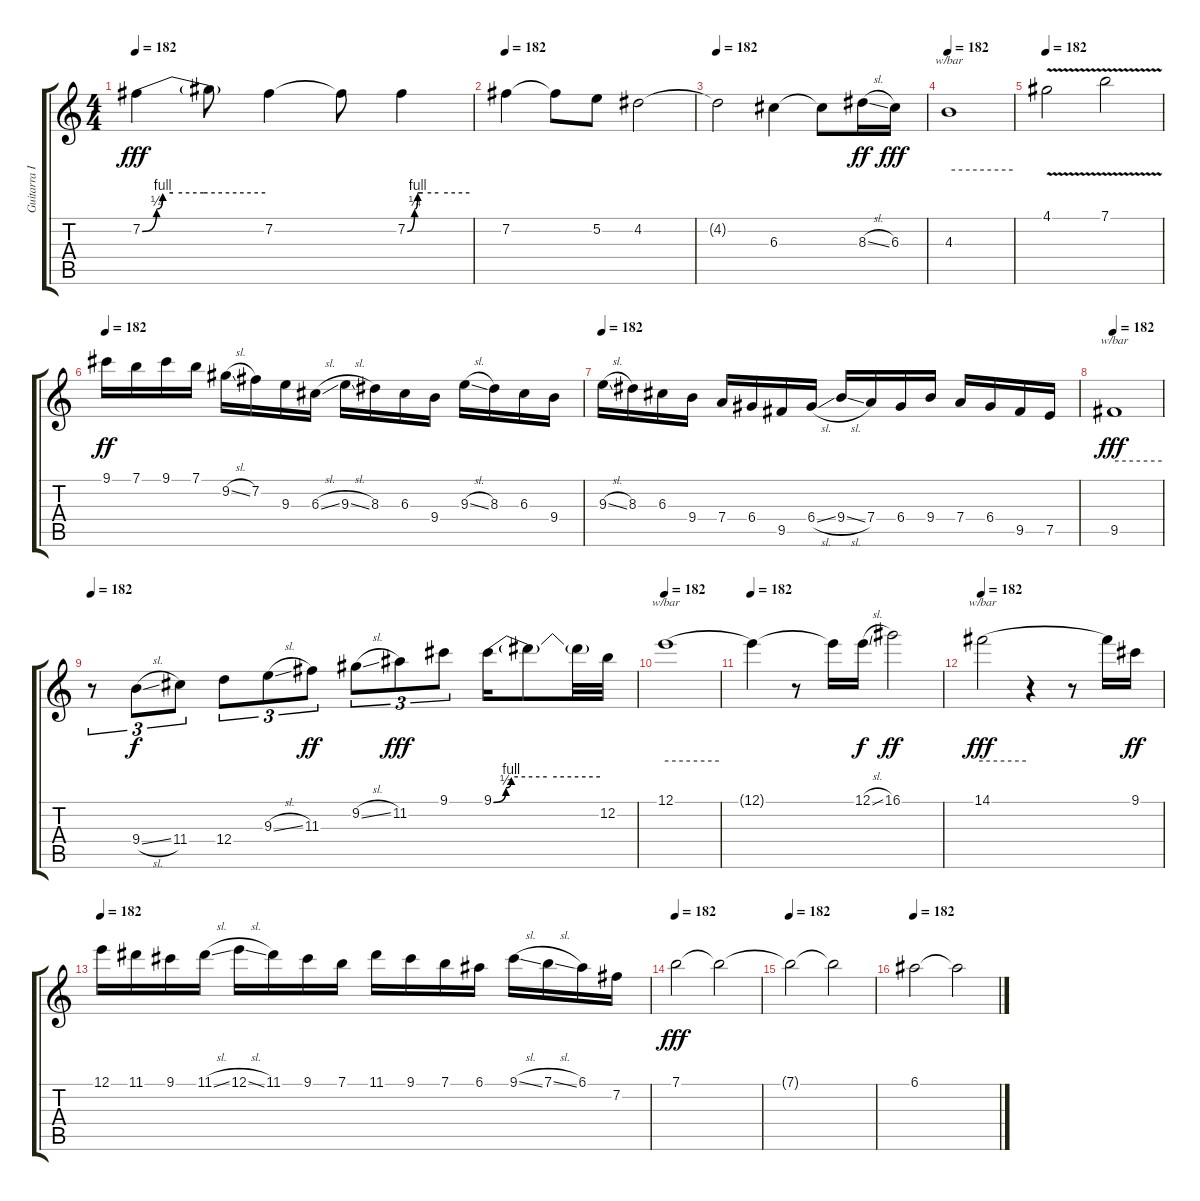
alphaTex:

\track ("Guitarra I" "Guitarra I") {instrument overdrivenguitar}
\staff {score tabs}
\tuning (E4 B3 G3 D3 A2 E2) {hide}
\ts (4 4)
\tempo 182
\clef g2
\ks c
7.2{be (custom 0 0 7 1 10 4 15 4 30 4 60 4)}.4{dy fff} 7.2{t}.8 7.2.4 7.2{t}.8 7.2{be (custom 0 0 7 1 10 4 15 4 30 4 60 4)}.4 |
\tempo 182
7.2.4 7.2{t}.8 5.2.8 4.2.2 |
\tempo 182
4.2{t}.2 6.3.4 6.3{t}.8 8.3{sl}.16{dy ff} 6.3.16{dy fff} |
\tempo 182
4.3.1{tbe (hold default 0 0 60 0)} |
\tempo 182
4.1{v}.2 7.1{v}.2 |
\tempo 182
9.1.16{dy ff} 7.1.16 9.1.16 7.1.16 9.2{sl}.16 7.2.16 9.3.16 6.3{sl}.16 9.3{sl}.16 8.3.16 6.3.16 9.4.16 9.3{sl}.16 8.3.16 6.3.16 9.4.16 |
\tempo 182
9.3{sl}.16 8.3.16 6.3.16 9.4.16 7.4.16 6.4.16 9.5.16 6.4{sl}.16 9.4{sl}.16 7.4.16 6.4.16 9.4.16 7.4.16 6.4.16 9.5.16 7.5.16 |
\tempo 182
9.5.1{tbe (hold default 0 0 60 0) dy fff} |
\tempo 182
r.8{tu (3 2)} 9.4{sl}.8{tu (3 2) dy f} 11.4.8{tu (3 2)} 12.4.8{tu (3 2)} 9.3{sl}.8{tu (3 2)} 11.3.8{tu (3 2) dy ff} 9.2{sl}.8{tu (3 2)} 11.2.8{tu (3 2) dy fff} 9.1.8{tu (3 2)} 9.1{be (custom 0 0 7 2 10 4 30 4 60 4)}.16 9.1{t}.8 9.1{t}.32 12.2.32 |
\tempo 182
12.1.1{tbe (hold default 0 0 60 0)} |
\tempo 182
12.1{t}.4 r.8 12.1{t}.16 12.1{sl}.16{dy f} 16.1.2{dy ff} |
\tempo 182
14.1.2{tbe (hold default 0 0 60 0) dy fff} r.4 r.8 14.1{t}.16 9.1.16{dy ff} |
\tempo 182
12.1.16 11.1.16 9.1.16 11.1{sl}.16 12.1{sl}.16 11.1.16 9.1.16 7.1.16 11.1.16 9.1.16 7.1.16 6.1.16 9.1{sl}.16 7.1{sl}.16 6.1.16 7.2.16 |
\tempo 182
7.1.2{dy fff} 7.1{t}.2 |
\tempo 182
7.1{t}.2 7.1{t}.2 |
\tempo 182
6.1.2 6.1{t}.2
